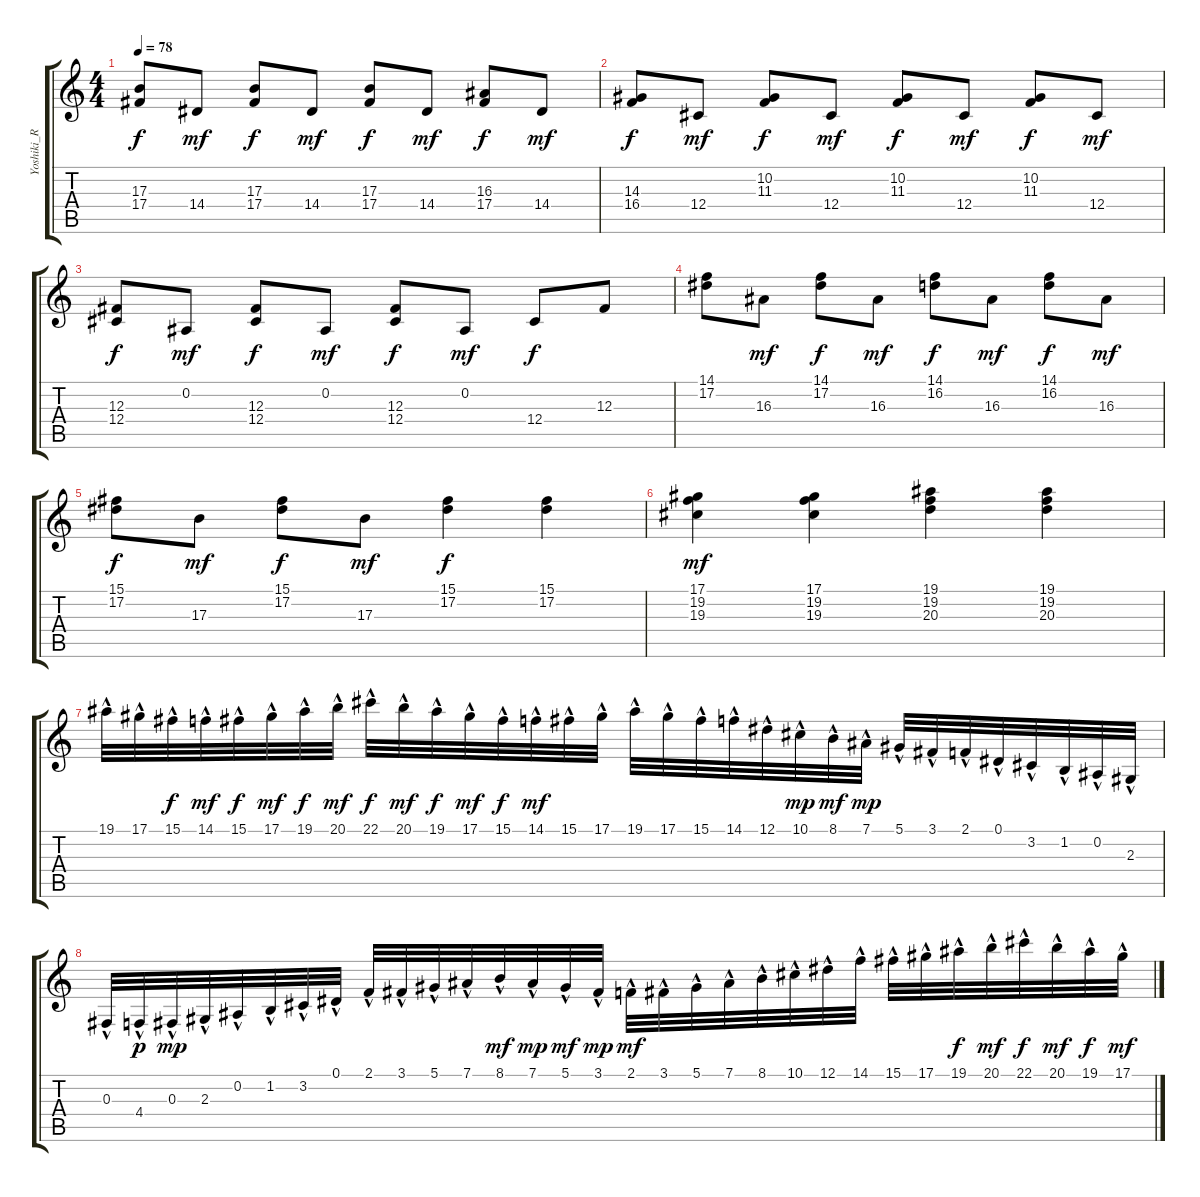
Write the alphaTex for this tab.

\track ("Yoshiki_R" "Yoshiki_R") {instrument acousticgrandpiano}
\staff {score tabs}
\tuning (Eb4 Bb3 Gb3 Db3 Ab2 Eb2) {hide}
\ts (4 4)
\tempo 78
\clef g2
\ks c
(17.3 17.4).8{dy f} 14.4.8{dy mf} (17.3 17.4).8{dy f} 14.4.8{dy mf} (17.3 17.4).8{dy f} 14.4.8{dy mf} (16.3 17.4).8{dy f} 14.4.8{dy mf} |
(14.3 16.4).8{dy f} 12.4.8{dy mf} (10.2 11.3).8{dy f} 12.4.8{dy mf} (10.2 11.3).8{dy f} 12.4.8{dy mf} (10.2 11.3).8{dy f} 12.4.8{dy mf} |
(12.3 12.4).8{dy f} 0.2.8{dy mf} (12.3 12.4).8{dy f} 0.2.8{dy mf} (12.3 12.4).8{dy f} 0.2.8{dy mf} 12.4.8{dy f} 12.3.8 |
(14.1 17.2).8 16.3.8{dy mf} (14.1 17.2).8{dy f} 16.3.8{dy mf} (14.1 16.2).8{dy f} 16.3.8{dy mf} (14.1 16.2).8{dy f} 16.3.8{dy mf} |
(15.1 17.2).8{dy f} 17.3.8{dy mf} (15.1 17.2).8{dy f} 17.3.8{dy mf} (15.1 17.2).4{dy f} (15.1 17.2).4 |
(17.1 19.2 19.3).4{dy mf} (17.1 19.2 19.3).4 (19.1 19.2 20.3).4 (19.1 19.2 20.3).4 |
19.1{hac}.32 17.1{hac}.32 15.1{hac}.32{dy f} 14.1{hac}.32{dy mf} 15.1{hac}.32{dy f} 17.1{hac}.32{dy mf} 19.1{hac}.32{dy f} 20.1{hac}.32{dy mf} 22.1{hac}.32{dy f} 20.1{hac}.32{dy mf} 19.1{hac}.32{dy f} 17.1{hac}.32{dy mf} 15.1{hac}.32{dy f} 14.1{hac}.32{dy mf} 15.1{hac}.32 17.1{hac}.32 19.1{hac}.32 17.1{hac}.32 15.1{hac}.32 14.1{hac}.32 12.1{hac}.32 10.1{hac}.32{dy mp} 8.1{hac}.32{dy mf} 7.1{hac}.32{dy mp} 5.1{hac}.32 3.1{hac}.32 2.1{hac}.32 0.1{hac}.32 3.2{hac}.32 1.2{hac}.32 0.2{hac}.32 2.3{hac}.32 |
0.3{hac}.32 4.4{hac}.32{dy p} 0.3{hac}.32{dy mp} 2.3{hac}.32 0.2{hac}.32 1.2{hac}.32 3.2{hac}.32 0.1{hac}.32 2.1{hac}.32 3.1{hac}.32 5.1{hac}.32 7.1{hac}.32 8.1{hac}.32{dy mf} 7.1{hac}.32{dy mp} 5.1{hac}.32{dy mf} 3.1{hac}.32{dy mp} 2.1{hac}.32{dy mf} 3.1{hac}.32 5.1{hac}.32 7.1{hac}.32 8.1{hac}.32 10.1{hac}.32 12.1{hac}.32 14.1{hac}.32 15.1{hac}.32 17.1{hac}.32 19.1{hac}.32{dy f} 20.1{hac}.32{dy mf} 22.1{hac}.32{dy f} 20.1{hac}.32{dy mf} 19.1{hac}.32{dy f} 17.1{hac}.32{dy mf}
